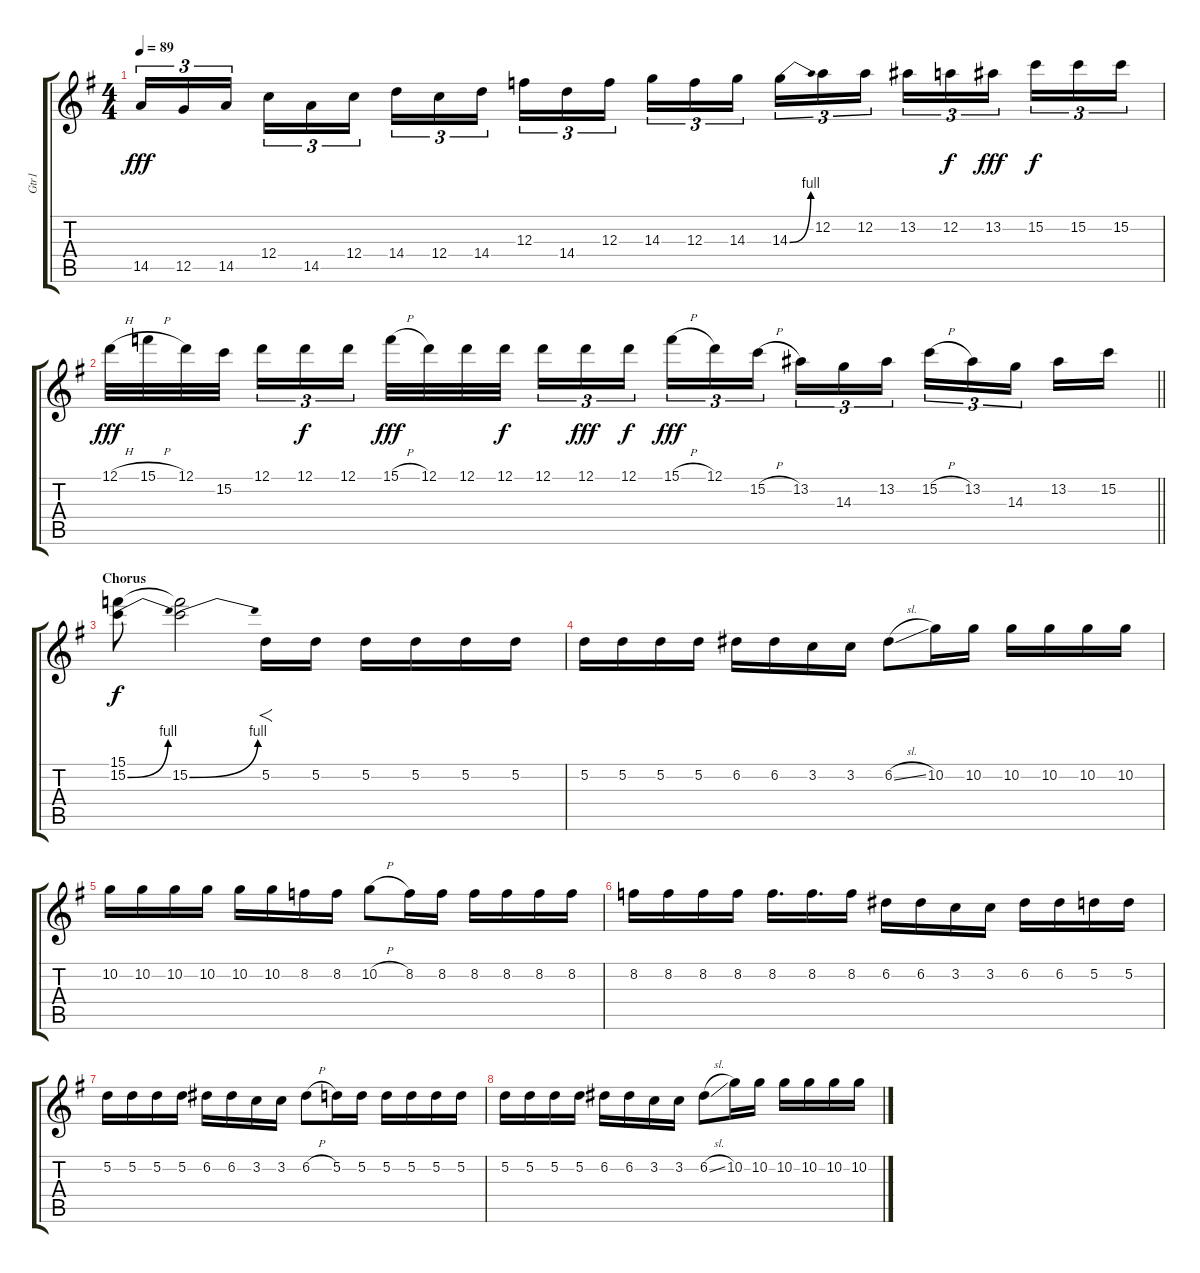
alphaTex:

\track ("Gtr1" "Gtr1") {instrument distortionguitar}
\staff {score tabs}
\tuning (D4 A3 F3 C3 G2 D2) {hide}
\ts (4 4)
\tempo 89
\clef g2
\ks g
14.5.16{tu (3 2) dy fff} 12.5.16{tu (3 2)} 14.5.16{tu (3 2) beam splitsecondary} 12.4.16{tu (3 2)} 14.5.16{tu (3 2)} 12.4.16{tu (3 2)} 14.4.16{tu (3 2)} 12.4.16{tu (3 2)} 14.4.16{tu (3 2) beam splitsecondary} 12.3.16{tu (3 2)} 14.4.16{tu (3 2)} 12.3.16{tu (3 2)} 14.3.16{tu (3 2)} 12.3.16{tu (3 2)} 14.3.16{tu (3 2) beam splitsecondary} 14.3{be (bend 0 0 60 4)}.16{tu (3 2)} 12.2.16{tu (3 2)} 12.2.16{tu (3 2)} 13.2.16{tu (3 2)} 12.2.16{tu (3 2) dy f} 13.2.16{tu (3 2) dy fff beam splitsecondary} 15.2.16{tu (3 2) dy f} 15.2.16{tu (3 2)} 15.2.16{tu (3 2)} |
\barLineRight lightlight
12.1{h}.32{dy fff} 15.1{h}.32 12.1.32 15.2.32{beam splitsecondary} 12.1.16{tu (3 2)} 12.1.16{tu (3 2) dy f} 12.1.16{tu (3 2)} 15.1{h}.32{dy fff} 12.1.32 12.1.32 12.1.32{dy f beam splitsecondary} 12.1.16{tu (3 2)} 12.1.16{tu (3 2) dy fff} 12.1.16{tu (3 2) dy f} 15.1{h}.16{tu (3 2) dy fff} 12.1.16{tu (3 2)} 15.2{h}.16{tu (3 2) beam splitsecondary} 13.2.16{tu (3 2)} 14.3.16{tu (3 2)} 13.2.16{tu (3 2)} 15.2{h}.16{tu (3 2)} 13.2.16{tu (3 2)} 14.3.16{tu (3 2) beam splitsecondary} 13.2.16 15.2.16 |
\section ("" "Chorus")
(15.1 15.2{be (bend 0 0 60 4)}).8{dy f} (15.1{t} 15.2{be (bend 0 0 60 4)}).2 5.2.16{f instrument distortionguitar} 5.2.16 5.2.16 5.2.16 5.2.16 5.2.16 |
5.2.16 5.2.16 5.2.16 5.2.16 6.2.16 6.2.16 3.2.16 3.2.16 6.2{sl}.8 10.2.16 10.2.16 10.2.16 10.2.16 10.2.16 10.2.16 |
10.2.16 10.2.16 10.2.16 10.2.16 10.2.16 10.2.16 8.2.16 8.2.16 10.2{h}.8 8.2.16 8.2.16 8.2.16 8.2.16 8.2.16 8.2.16 |
8.2.16 8.2.16 8.2.16 8.2.16 8.2.16{d} 8.2.16{d} 8.2.16 6.2.16 6.2.16 3.2.16 3.2.16 6.2.16 6.2.16 5.2.16 5.2.16 |
5.2.16 5.2.16 5.2.16 5.2.16 6.2.16 6.2.16 3.2.16 3.2.16 6.2{h}.8 5.2.16 5.2.16 5.2.16 5.2.16 5.2.16 5.2.16 |
5.2.16 5.2.16 5.2.16 5.2.16 6.2.16 6.2.16 3.2.16 3.2.16 6.2{sl}.8 10.2.16 10.2.16 10.2.16 10.2.16 10.2.16 10.2.16
